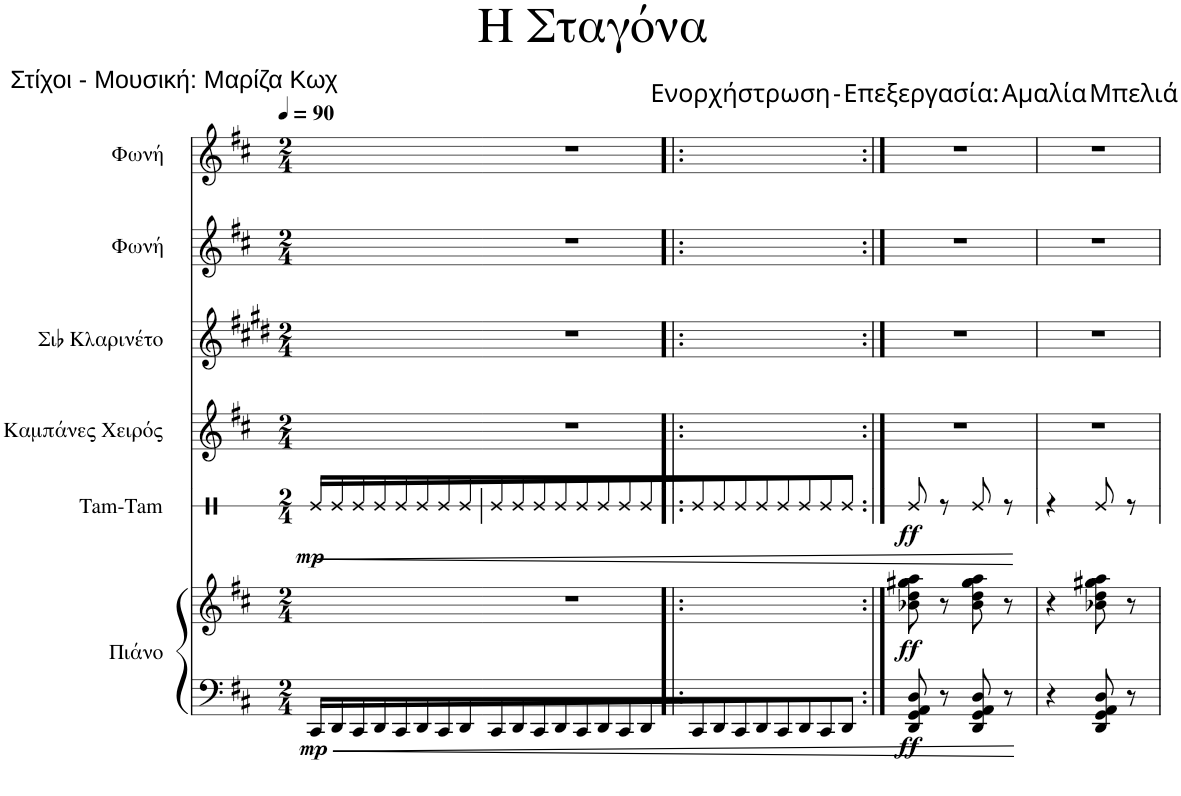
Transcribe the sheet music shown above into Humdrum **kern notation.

**kern	**kern	**dynam	**kern	**dynam	**kern	**kern	**kern	**kern
*part6	*part6	*part6	*part5	*part5	*part4	*part3	*part2	*part1
*staff7	*staff6	*staff6/7	*staff5	*staff5	*staff4	*staff3	*staff2	*staff1
*I"Πιάνο	*	*	*I"Tam-Tam	*	*I"Καμπάνες Χειρός	*I"Σιb Κλαρινέτο	*I"Φωνή	*I"Φωνή
*	*	*	*I'Tam	*	*	*	*	*
*	*	*	*stria1	*	*	*	*	*
*clefF4	*clefG2	*	*clefX	*	*clefG2	*clefG2	*clefG2	*clefG2
*	*	*	*	*	*	*Trd1c2	*	*
*k[f#c#]	*k[f#c#]	*	*k[]	*	*k[f#c#]	*k[f#c#g#d#]	*k[f#c#]	*k[f#c#]
*M2/4	*M2/4	*	*M2/4	*	*M2/4	*M2/4	*M2/4	*M2/4
*MM90	*MM90	*	*MM90	*	*MM90	*MM90	*MM90	*MM90
=1	=1	=1	=1	=1	=1	=1	=1	=1
!	!	!LO:DY:b=2	!	!LO:HP:b	!	!	!	!
!	!	!	!	!LO:DY:n=1:b	!	!	!	!
16CC#/LL	2ryy	mp	16Re/LL	< mp	2ryy	2ryy	2ryy	2ryy
16DD/	.	.	16Re/	.	.	.	.	.
16CC#/	.	.	16Re/	.	.	.	.	.
16DD/	.	.	16Re/	.	.	.	.	.
16CC#/	.	.	16Re/	.	.	.	.	.
16DD/	.	.	16Re/	.	.	.	.	.
16CC#/	.	.	16Re/	.	.	.	.	.
16DD/	.	.	16Re/	.	.	.	.	.
.	.	.	.	[	.	.	.	.
=2-	=2-	=2-	=2-	=2-	=2-	=2-	=2-	=2-
16CC#/	2r	.	16Re/	.	2r	2r	2r	2r
16DD/	.	.	16Re/	.	.	.	.	.
16CC#/	.	.	16Re/	.	.	.	.	.
16DD/	.	.	16Re/	.	.	.	.	.
16CC#/	.	.	16Re/	.	.	.	.	.
16DD/	.	.	16Re/	.	.	.	.	.
16CC#/	.	.	16Re/	.	.	.	.	.
16DD/	.	.	16Re/	.	.	.	.	.
=3!|:	=3!|:	=3!|:	=3!|:	=3!|:	=3!|:	=3!|:	=3!|:	=3!|:
16CC#/	2ryy	.	16Re/	.	2ryy	2ryy	2ryy	2ryy
16DD/	.	.	16Re/	.	.	.	.	.
16CC#/	.	.	16Re/	.	.	.	.	.
16DD/	.	.	16Re/	.	.	.	.	.
16CC#/	.	.	16Re/	.	.	.	.	.
16DD/	.	.	16Re/	.	.	.	.	.
16CC#/	.	.	16Re/	.	.	.	.	.
16DD/JJ	.	.	16Re/JJ	.	.	.	.	.
=4:|!	=4:|!	=4:|!	=4:|!	=4:|!	=4:|!	=4:|!	=4:|!	=4:|!
!	!	!LO:DY:b=2	!	!	!	!	!	!
!	!	!LO:DY:n=1:b	!	!LO:DY:b	!	!	!	!
8DD/ 8GG/ 8AA/ 8D/	8b-X\ 8dd\ 8gg#X\ 8aa\	ff ff	8Re/	ff	2r	2r	2r	2r
8r	8r	.	8r	.	.	.	.	.
8DD/ 8GG/ 8AA/ 8D/	8b-\ 8dd\ 8gg#\ 8aa\	.	8Re/	.	.	.	.	.
8r	8r	.	8r	.	.	.	.	.
=5	=5	=5	=5	=5	=5	=5	=5	=5
4r	4r	.	4r	.	2r	2r	2r	2r
8DD/ 8GG/ 8AA/ 8D/	8b-X\ 8dd\ 8gg#X\ 8aa\	.	8Re/	.	.	.	.	.
8r	8r	.	8r	.	.	.	.	.
=	=	=	=	=	=	=	=	=
*-	*-	*-	*-	*-	*-	*-	*-	*-
